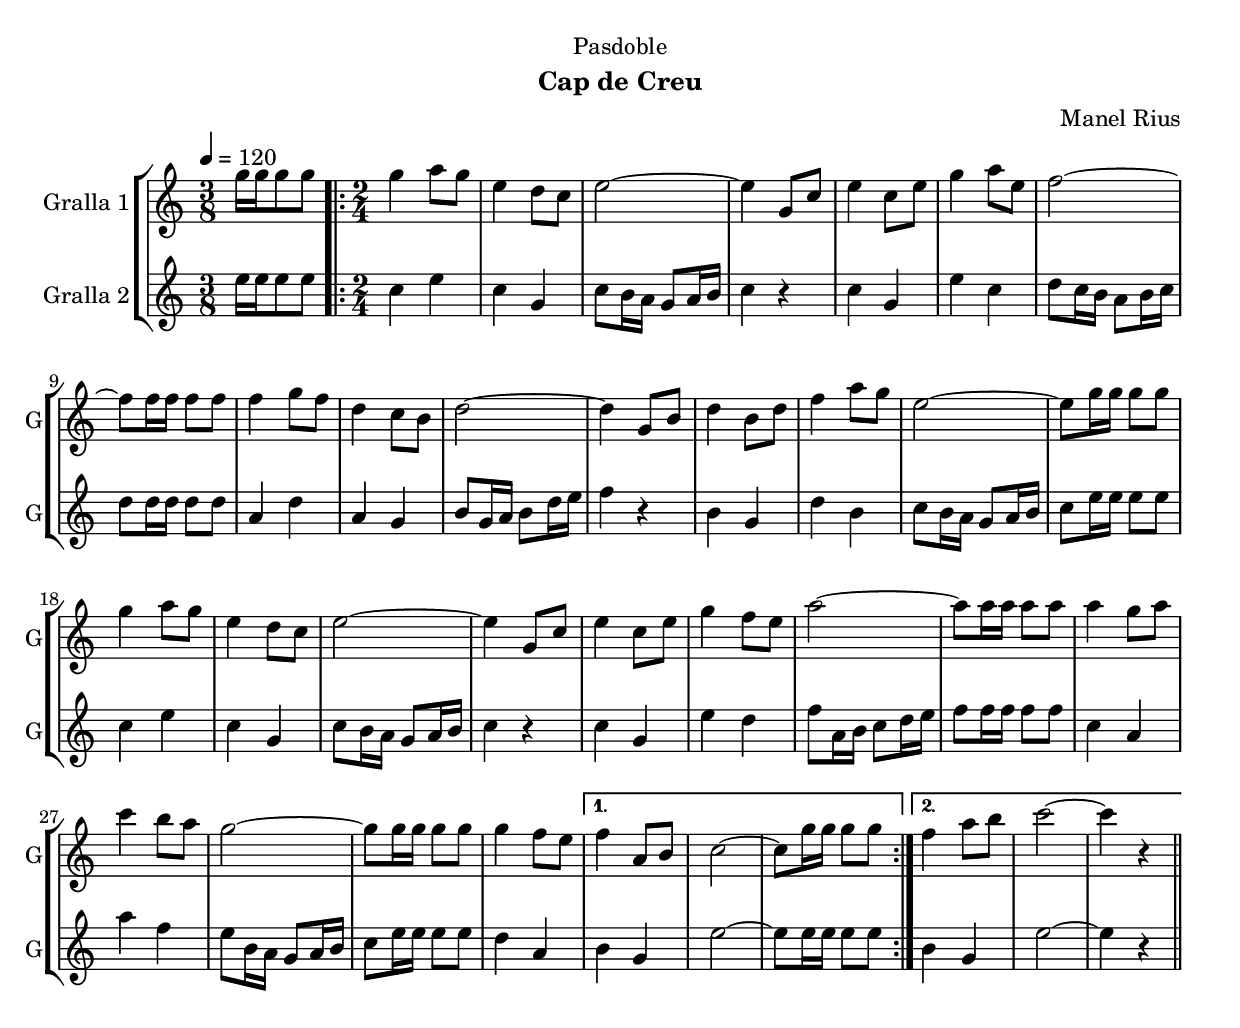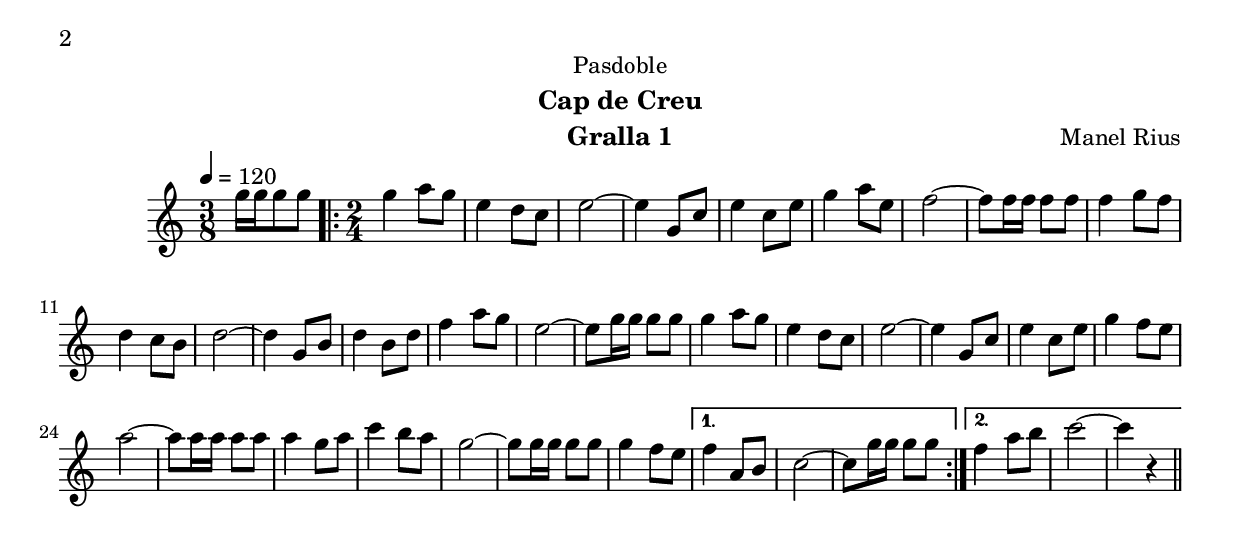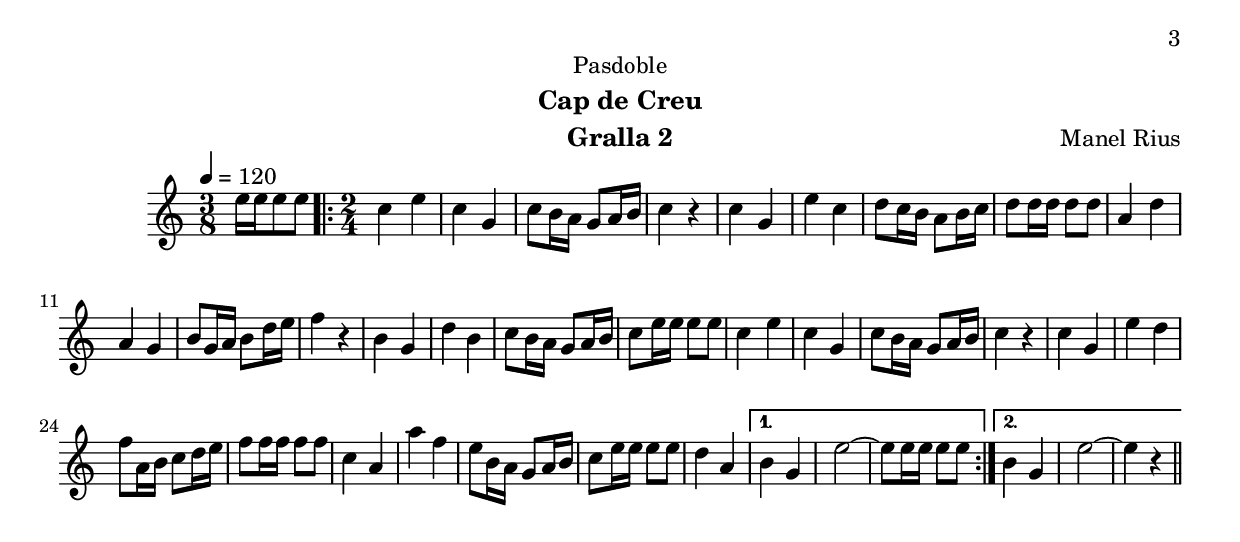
\version "2.16.2"

\header {
  dedication="Pasdoble"
  title=""
  subtitle="Cap de Creu"
  subsubtitle=""
  poet=""
  meter=""
  piece=""
  composer="Manel Rius"
  arranger=""
  opus=""
  instrument=""
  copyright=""
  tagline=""
}

liniaroAa =
\relative g''
{
  \tempo 4=120
  \clef treble
  \key c \major
  \time 3/8
  g16 g g8 g  |
  \time 2/4   \repeat volta 2 { g4 a8 g  |
  e4 d8 c  |
  e2 ~  |
  %05
  e4 g,8 c  |
  e4 c8 e  |
  g4 a8 e  |
  f2 ~  |
  f8 f16 f f8 f  |
  %10
  f4 g8 f  |
  d4 c8 b  |
  d2 ~  |
  d4 g,8 b  |
  d4 b8 d  |
  %15
  f4 a8 g  |
  e2 ~  |
  e8 g16 g g8 g  |
  g4 a8 g  |
  e4 d8 c  |
  %20
  e2 ~  |
  e4 g,8 c  |
  e4 c8 e  |
  g4 f8 e  |
  a2 ~  |
  %25
  a8 a16 a a8 a  |
  a4 g8 a  |
  c4 b8 a  |
  g2 ~  |
  g8 g16 g g8 g  |
  %30
  g4 f8 e }
  \alternative { { f4 a,8 b  |
  c2 ~  |
  c8 g'16 g g8 g }
  { f4 a8 b  |
  %35
  c2 ~  |
  c4 r4 } } \bar "||" % kompletite
}

liniaroAb =
\relative e''
{
  \tempo 4=120
  \clef treble
  \key c \major
  \time 3/8
  e16 e e8 e  |
  \time 2/4   \repeat volta 2 { c4 e  |
  c4 g  |
  c8 b16 a g8 a16 b  |
  %05
  c4 r  |
  c4 g  |
  e'4 c  |
  d8 c16 b a8 b16 c  |
  d8 d16 d d8 d  |
  %10
  a4 d  |
  a4 g  |
  b8 g16 a b8 d16 e  |
  f4 r  |
  b,4 g  |
  %15
  d'4 b  |
  c8 b16 a g8 a16 b  |
  c8 e16 e e8 e  |
  c4 e  |
  c4 g  |
  %20
  c8 b16 a g8 a16 b  |
  c4 r  |
  c4 g  |
  e'4 d  |
  f8 a,16 b c8 d16 e  |
  %25
  f8 f16 f f8 f  |
  c4 a  |
  a'4 f  |
  e8 b16 a g8 a16 b  |
  c8 e16 e e8 e  |
  %30
  d4 a }
  \alternative { { b4 g  |
  e'2 ~  |
  e8 e16 e e8 e }
  { b4 g  |
  %35
  e'2 ~  |
  e4 r4 } } \bar "||" % kompletite
}

\bookpart {
  \score {
    \new StaffGroup {
      \override Score.RehearsalMark #'self-alignment-X = #LEFT
      <<
        \new Staff \with {instrumentName = #"Gralla 1" shortInstrumentName = #"G"} \liniaroAa
        \new Staff \with {instrumentName = #"Gralla 2" shortInstrumentName = #"G"} \liniaroAb
      >>
    }
    \layout {}
  }
  \score { \unfoldRepeats
    \new StaffGroup {
      \override Score.RehearsalMark #'self-alignment-X = #LEFT
      <<
        \new Staff \with {instrumentName = #"Gralla 1" shortInstrumentName = #"G"} \liniaroAa
        \new Staff \with {instrumentName = #"Gralla 2" shortInstrumentName = #"G"} \liniaroAb
      >>
    }
    \midi {
      \set Staff.midiInstrument = "oboe"
      \set DrumStaff.midiInstrument = "drums"
    }
  }
}

\bookpart {
  \header {instrument="Gralla 1"}
  \score {
    \new StaffGroup {
      \override Score.RehearsalMark #'self-alignment-X = #LEFT
      <<
        \new Staff \liniaroAa
      >>
    }
    \layout {}
  }
  \score { \unfoldRepeats
    \new StaffGroup {
      \override Score.RehearsalMark #'self-alignment-X = #LEFT
      <<
        \new Staff \liniaroAa
      >>
    }
    \midi {
      \set Staff.midiInstrument = "oboe"
      \set DrumStaff.midiInstrument = "drums"
    }
  }
}

\bookpart {
  \header {instrument="Gralla 2"}
  \score {
    \new StaffGroup {
      \override Score.RehearsalMark #'self-alignment-X = #LEFT
      <<
        \new Staff \liniaroAb
      >>
    }
    \layout {}
  }
  \score { \unfoldRepeats
    \new StaffGroup {
      \override Score.RehearsalMark #'self-alignment-X = #LEFT
      <<
        \new Staff \liniaroAb
      >>
    }
    \midi {
      \set Staff.midiInstrument = "oboe"
      \set DrumStaff.midiInstrument = "drums"
    }
  }
}

